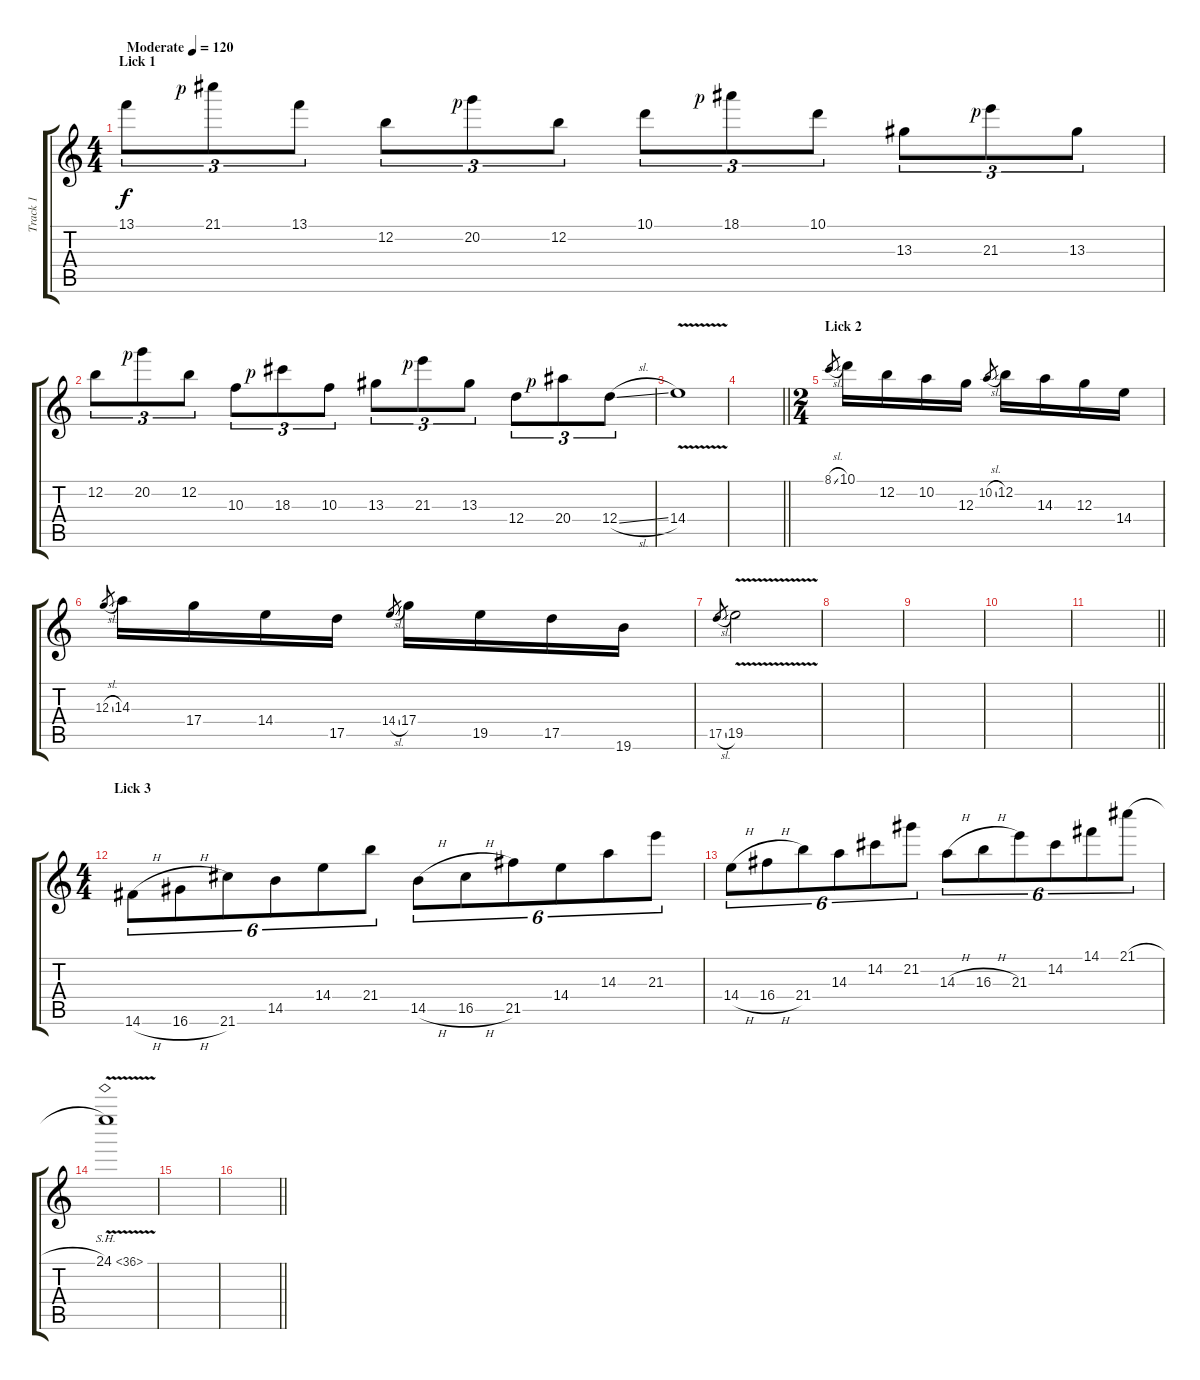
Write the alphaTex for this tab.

\track ("Track 1" "Track 1") {instrument acousticguitarsteel}
\staff {score tabs}
\tuning (E4 B3 G3 D3 A2 E2) {hide}
\ts (4 4)
\section ("" "Lick 1")
\tempo (120 "Moderate")
\clef g2
\ks c
13.1.8{tu (3 2) dy f instrument acousticguitarsteel} 21.1{rf 1}.8{tu (3 2)} 13.1.8{tu (3 2)} 12.2.8{tu (3 2)} 20.2{rf 1}.8{tu (3 2)} 12.2.8{tu (3 2)} 10.1.8{tu (3 2)} 18.1{rf 1}.8{tu (3 2)} 10.1.8{tu (3 2)} 13.3.8{tu (3 2)} 21.3{rf 1}.8{tu (3 2)} 13.3.8{tu (3 2)} |
12.2.8{tu (3 2)} 20.2{rf 1}.8{tu (3 2)} 12.2.8{tu (3 2)} 10.3.8{tu (3 2)} 18.3{rf 1}.8{tu (3 2)} 10.3.8{tu (3 2)} 13.3.8{tu (3 2)} 21.3{rf 1}.8{tu (3 2)} 13.3.8{tu (3 2)} 12.4.8{tu (3 2)} 20.4{rf 1}.8{tu (3 2)} 12.4{sl}.8{tu (3 2)} |
14.4{v}.1 |
\barLineRight lightlight
|
\ts (2 4)
\section ("" "Lick 2")
8.1{sl}.8{gr} 10.1.16 12.2.16 10.2.16 12.3.16 10.2{sl}.8{gr} 12.2.16 14.3.16 12.3.16 14.4.16 |
12.3{sl}.8{gr} 14.3.16 17.4.16 14.4.16 17.5.16 14.4{sl}.8{gr} 17.4.16 19.5.16 17.5.16 19.6.16 |
17.5{sl}.8{gr} 19.5{v}.2 |
|
|
|
\barLineRight lightlight
|
\ts (4 4)
\section ("" "Lick 3")
14.6{h}.8{tu (6 4)} 16.6{h}.8{tu (6 4)} 21.6.8{tu (6 4) beam merge} 14.5.8{tu (6 4)} 14.4.8{tu (6 4)} 21.4.8{tu (6 4)} 14.5{h}.8{tu (6 4)} 16.5{h}.8{tu (6 4)} 21.5.8{tu (6 4) beam merge} 14.4.8{tu (6 4)} 14.3.8{tu (6 4)} 21.3.8{tu (6 4)} |
14.4{h}.8{tu (6 4)} 16.4{h}.8{tu (6 4)} 21.4.8{tu (6 4) beam merge} 14.3.8{tu (6 4)} 14.2.8{tu (6 4)} 21.2.8{tu (6 4)} 14.3{h}.8{tu (6 4)} 16.3{h}.8{tu (6 4)} 21.3.8{tu (6 4) beam merge} 14.2.8{tu (6 4)} 14.1.8{tu (6 4)} 21.1{h}.8{tu (6 4)} |
24.1{sh 12 v}.1 |
|
\barLineRight lightlight
